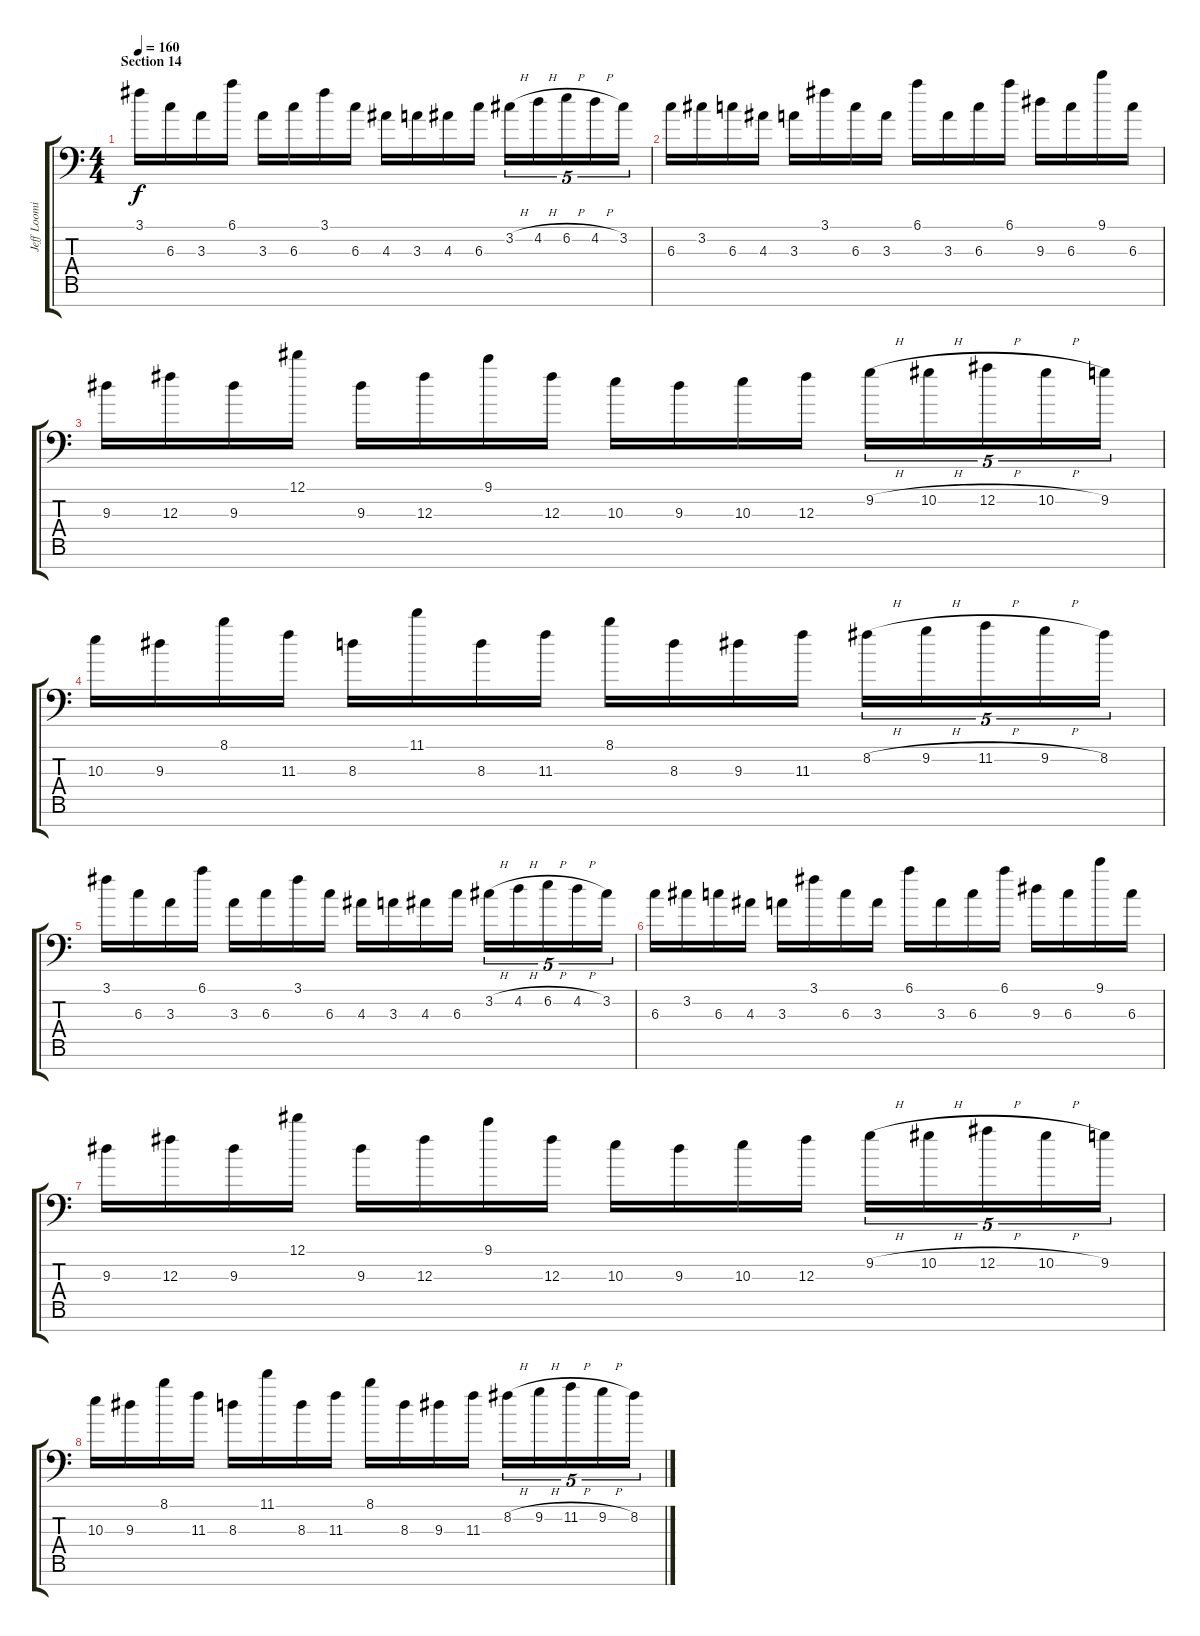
\track ("Jeff Loomis - lead guitar 1" "Jeff Loomi") {instrument distortionguitar}
\staff {score tabs}
\tuning (Eb4 Bb3 Gb3 Db3 Ab2 Eb2 Bb1) {hide}
\ts (4 4)
\section ("" "Section 14")
\tempo 160
\clef f4
\ks c
3.1.16{dy f} 6.3.16 3.3.16 6.1.16 3.3.16 6.3.16 3.1.16 6.3.16 4.3.16 3.3.16 4.3.16 6.3.16 3.2{h}.16{tu (5 4)} 4.2{h}.16{tu (5 4)} 6.2{h}.16{tu (5 4)} 4.2{h}.16{tu (5 4)} 3.2.16{tu (5 4)} |
6.3.16 3.2.16 6.3.16 4.3.16 3.3.16 3.1.16 6.3.16 3.3.16 6.1.16 3.3.16 6.3.16 6.1.16 9.3.16 6.3.16 9.1.16 6.3.16 |
9.3.16 12.3.16 9.3.16 12.1.16 9.3.16 12.3.16 9.1.16 12.3.16 10.3.16 9.3.16 10.3.16 12.3.16 9.2{h}.16{tu (5 4)} 10.2{h}.16{tu (5 4)} 12.2{h}.16{tu (5 4)} 10.2{h}.16{tu (5 4)} 9.2.16{tu (5 4)} |
10.3.16 9.3.16 8.1.16 11.3.16 8.3.16 11.1.16 8.3.16 11.3.16 8.1.16 8.3.16 9.3.16 11.3.16 8.2{h}.16{tu (5 4)} 9.2{h}.16{tu (5 4)} 11.2{h}.16{tu (5 4)} 9.2{h}.16{tu (5 4)} 8.2.16{tu (5 4)} |
3.1.16 6.3.16 3.3.16 6.1.16 3.3.16 6.3.16 3.1.16 6.3.16 4.3.16 3.3.16 4.3.16 6.3.16 3.2{h}.16{tu (5 4)} 4.2{h}.16{tu (5 4)} 6.2{h}.16{tu (5 4)} 4.2{h}.16{tu (5 4)} 3.2.16{tu (5 4)} |
6.3.16 3.2.16 6.3.16 4.3.16 3.3.16 3.1.16 6.3.16 3.3.16 6.1.16 3.3.16 6.3.16 6.1.16 9.3.16 6.3.16 9.1.16 6.3.16 |
9.3.16 12.3.16 9.3.16 12.1.16 9.3.16 12.3.16 9.1.16 12.3.16 10.3.16 9.3.16 10.3.16 12.3.16 9.2{h}.16{tu (5 4)} 10.2{h}.16{tu (5 4)} 12.2{h}.16{tu (5 4)} 10.2{h}.16{tu (5 4)} 9.2.16{tu (5 4)} |
10.3.16 9.3.16 8.1.16 11.3.16 8.3.16 11.1.16 8.3.16 11.3.16 8.1.16 8.3.16 9.3.16 11.3.16 8.2{h}.16{tu (5 4)} 9.2{h}.16{tu (5 4)} 11.2{h}.16{tu (5 4)} 9.2{h}.16{tu (5 4)} 8.2.16{tu (5 4)}
